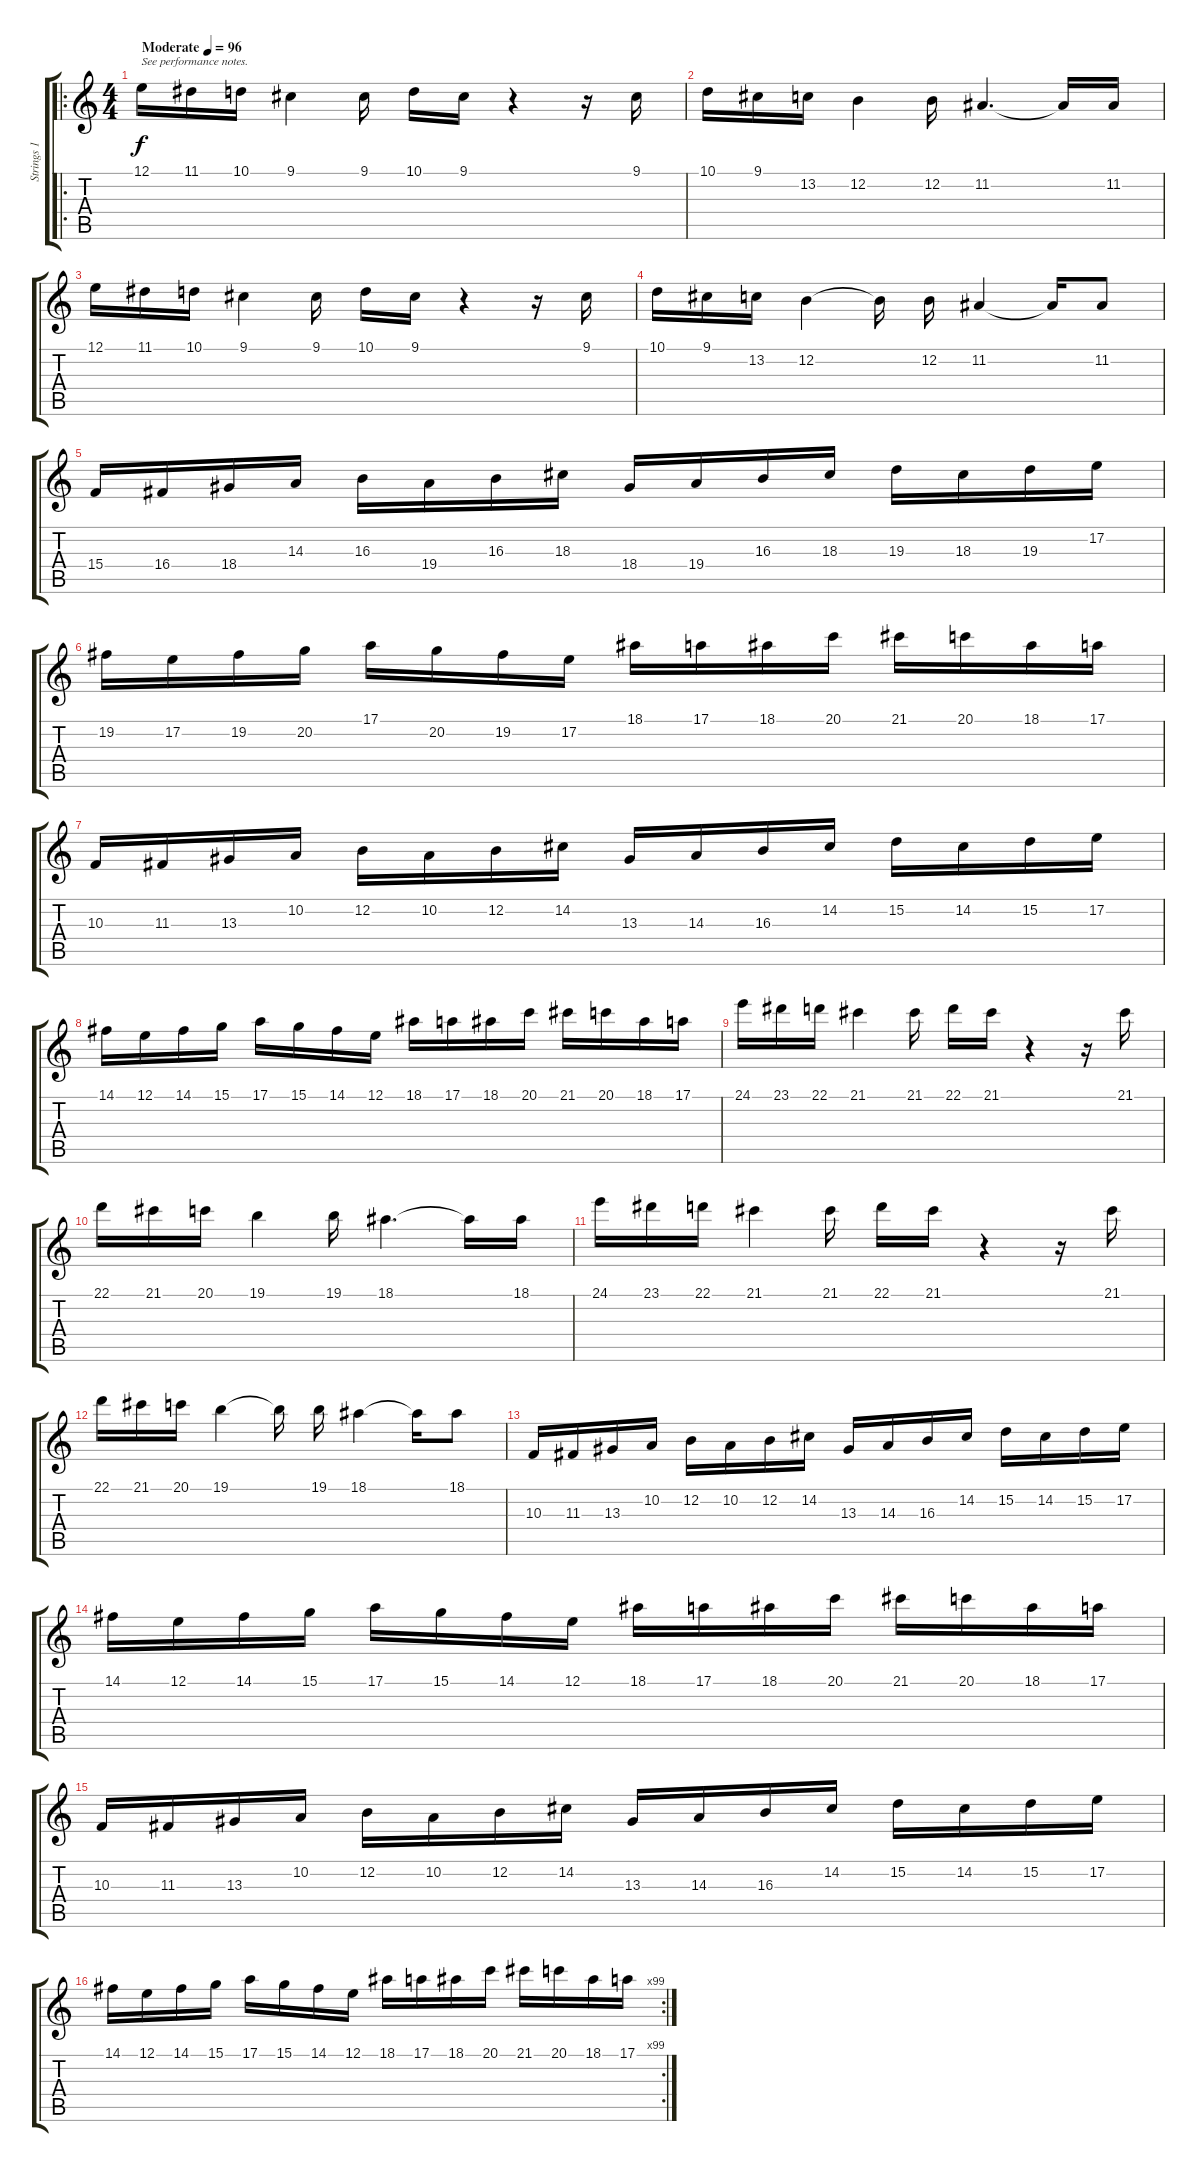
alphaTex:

\track ("Strings 1" "Strings 1") {instrument violin}
\staff {score tabs}
\tuning (E4 B3 G3 D3 A2 E2) {hide}
\ro
\ts (4 4)
\tempo (96 "Moderate")
\clef g2
\ks c
12.1.16{txt "See performance notes." dy f instrument violin} 11.1.16 10.1.16 9.1.4 9.1.16 10.1.16 9.1.16 r.4 r.16 9.1.16 |
10.1.16 9.1.16 13.2.16 12.2.4 12.2.16 11.2.4{d} 11.2{t}.16 11.2.16 |
12.1.16 11.1.16 10.1.16 9.1.4 9.1.16 10.1.16 9.1.16 r.4 r.16 9.1.16 |
10.1.16 9.1.16 13.2.16 12.2.4 12.2{t}.16 12.2.16 11.2.4 11.2{t}.16 11.2.8 |
15.4.16 16.4.16 18.4.16 14.3.16 16.3.16 19.4.16 16.3.16 18.3.16 18.4.16 19.4.16 16.3.16 18.3.16 19.3.16 18.3.16 19.3.16 17.2.16 |
19.2.16 17.2.16 19.2.16 20.2.16 17.1.16 20.2.16 19.2.16 17.2.16 18.1.16 17.1.16 18.1.16 20.1.16 21.1.16 20.1.16 18.1.16 17.1.16 |
10.3.16 11.3.16 13.3.16 10.2.16 12.2.16 10.2.16 12.2.16 14.2.16 13.3.16 14.3.16 16.3.16 14.2.16 15.2.16 14.2.16 15.2.16 17.2.16 |
14.1.16 12.1.16 14.1.16 15.1.16 17.1.16 15.1.16 14.1.16 12.1.16 18.1.16 17.1.16 18.1.16 20.1.16 21.1.16 20.1.16 18.1.16 17.1.16 |
24.1.16 23.1.16 22.1.16 21.1.4 21.1.16 22.1.16 21.1.16 r.4 r.16 21.1.16 |
22.1.16 21.1.16 20.1.16 19.1.4 19.1.16 18.1.4{d} 18.1{t}.16 18.1.16 |
24.1.16 23.1.16 22.1.16 21.1.4 21.1.16 22.1.16 21.1.16 r.4 r.16 21.1.16 |
22.1.16 21.1.16 20.1.16 19.1.4 19.1{t}.16 19.1.16 18.1.4 18.1{t}.16 18.1.8 |
10.3.16 11.3.16 13.3.16 10.2.16 12.2.16 10.2.16 12.2.16 14.2.16 13.3.16 14.3.16 16.3.16 14.2.16 15.2.16 14.2.16 15.2.16 17.2.16 |
14.1.16 12.1.16 14.1.16 15.1.16 17.1.16 15.1.16 14.1.16 12.1.16 18.1.16 17.1.16 18.1.16 20.1.16 21.1.16 20.1.16 18.1.16 17.1.16 |
10.3.16 11.3.16 13.3.16 10.2.16 12.2.16 10.2.16 12.2.16 14.2.16 13.3.16 14.3.16 16.3.16 14.2.16 15.2.16 14.2.16 15.2.16 17.2.16 |
\rc 99
14.1.16 12.1.16 14.1.16 15.1.16 17.1.16 15.1.16 14.1.16 12.1.16 18.1.16 17.1.16 18.1.16 20.1.16 21.1.16 20.1.16 18.1.16 17.1.16
